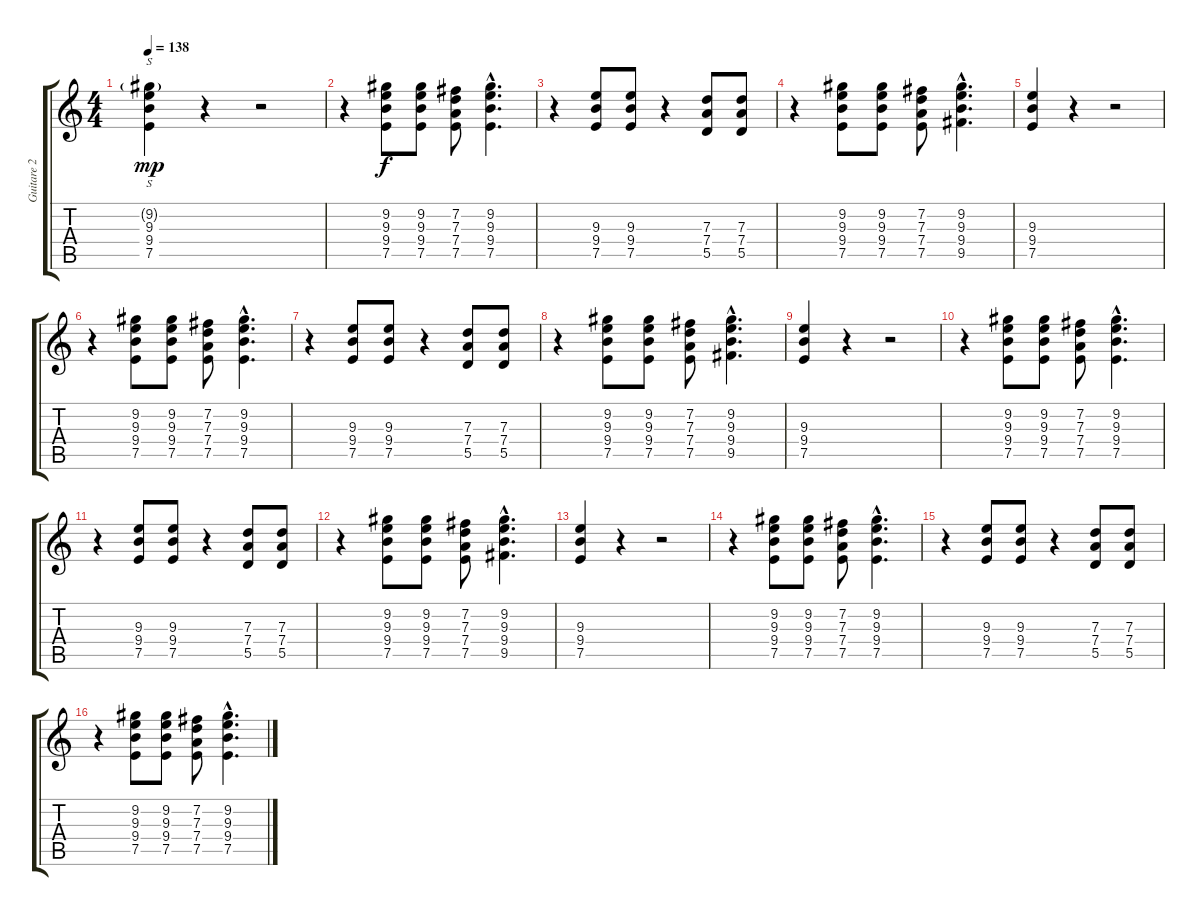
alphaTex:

\track ("Guitare 2" "Guitare 2") {instrument distortionguitar}
\staff {score tabs}
\tuning (E4 B3 G3 D3 A2 E2) {hide}
\ts (4 4)
\tempo 138
\clef g2
\ks c
(9.2{g} 9.3 9.4 7.5).4{s dy mp} r.4 r.2 |
r.4 (9.2 9.3 9.4 7.5).8{dy f} (9.2 9.3 9.4 7.5).8 (7.2 7.3 7.4 7.5).8 (9.2{hac} 9.3{hac} 9.4{hac} 7.5{hac}).4{d} |
r.4 (9.3 9.4 7.5).8 (9.3 9.4 7.5).8 r.4 (7.3 7.4 5.5).8 (7.3 7.4 5.5).8 |
r.4 (9.2 9.3 9.4 7.5).8 (9.2 9.3 9.4 7.5).8 (7.2 7.3 7.4 7.5).8 (9.2{hac} 9.3{hac} 9.4{hac} 9.5{hac}).4{d} |
(9.3 9.4 7.5).4 r.4 r.2 |
r.4 (9.2 9.3 9.4 7.5).8 (9.2 9.3 9.4 7.5).8 (7.2 7.3 7.4 7.5).8 (9.2{hac} 9.3{hac} 9.4{hac} 7.5{hac}).4{d} |
r.4 (9.3 9.4 7.5).8 (9.3 9.4 7.5).8 r.4 (7.3 7.4 5.5).8 (7.3 7.4 5.5).8 |
r.4 (9.2 9.3 9.4 7.5).8 (9.2 9.3 9.4 7.5).8 (7.2 7.3 7.4 7.5).8 (9.2{hac} 9.3{hac} 9.4{hac} 9.5{hac}).4{d} |
(9.3 9.4 7.5).4 r.4 r.2 |
r.4 (9.2 9.3 9.4 7.5).8 (9.2 9.3 9.4 7.5).8 (7.2 7.3 7.4 7.5).8 (9.2{hac} 9.3{hac} 9.4{hac} 7.5{hac}).4{d} |
r.4 (9.3 9.4 7.5).8 (9.3 9.4 7.5).8 r.4 (7.3 7.4 5.5).8 (7.3 7.4 5.5).8 |
r.4 (9.2 9.3 9.4 7.5).8 (9.2 9.3 9.4 7.5).8 (7.2 7.3 7.4 7.5).8 (9.2{hac} 9.3{hac} 9.4{hac} 9.5{hac}).4{d} |
(9.3 9.4 7.5).4 r.4 r.2 |
r.4 (9.2 9.3 9.4 7.5).8 (9.2 9.3 9.4 7.5).8 (7.2 7.3 7.4 7.5).8 (9.2{hac} 9.3{hac} 9.4{hac} 7.5{hac}).4{d} |
r.4 (9.3 9.4 7.5).8 (9.3 9.4 7.5).8 r.4 (7.3 7.4 5.5).8 (7.3 7.4 5.5).8 |
r.4 (9.2 9.3 9.4 7.5).8 (9.2 9.3 9.4 7.5).8 (7.2 7.3 7.4 7.5).8 (9.2{hac} 9.3{hac} 9.4{hac} 7.5{hac}).4{d}
